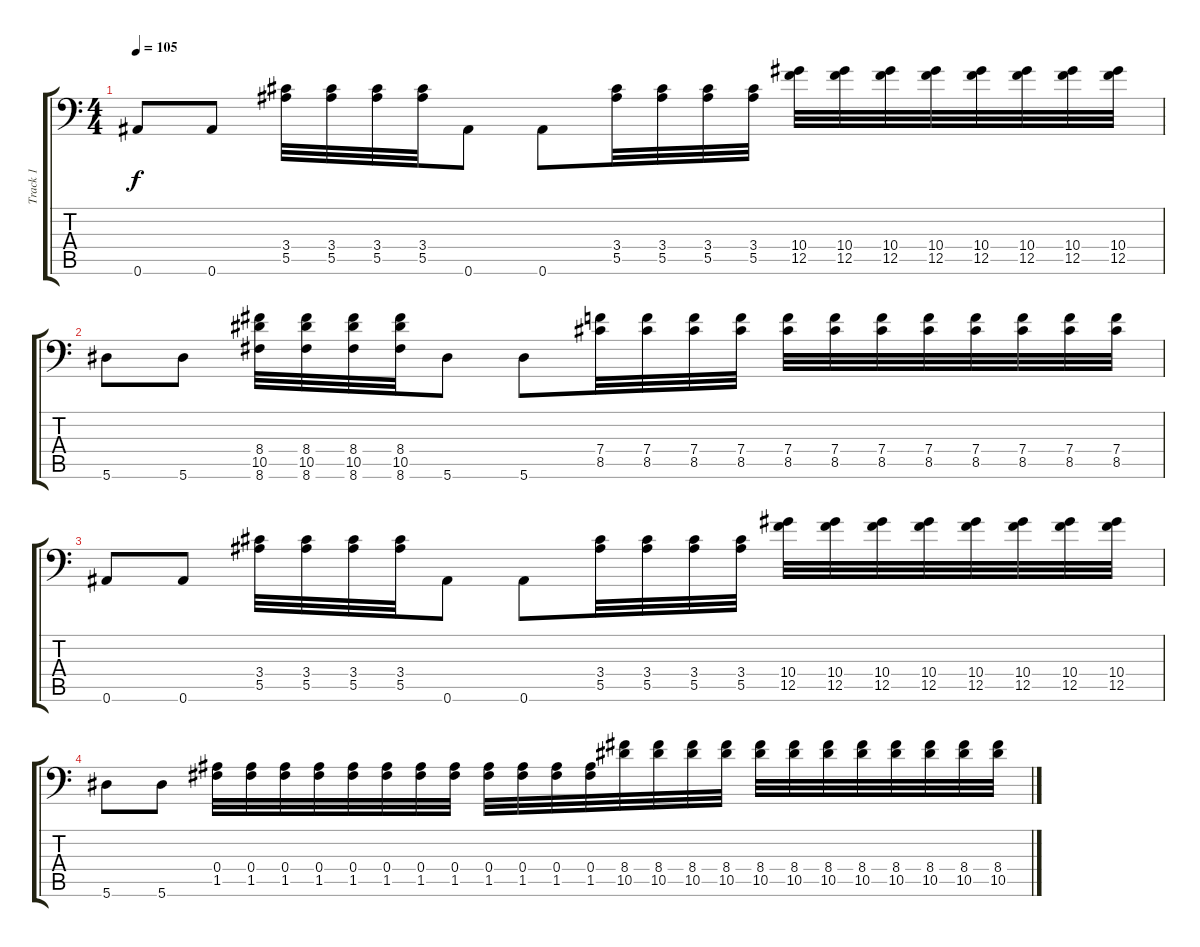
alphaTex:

\track ("Track 1" "Track 1") {instrument distortionguitar}
\staff {score tabs}
\tuning (C4 G3 Eb3 Bb2 F2 Bb1) {hide}
\ts (4 4)
\tempo 105
\clef f4
\ks c
0.6.8{dy f} 0.6.8 (3.4 5.5).32 (3.4 5.5).32 (3.4 5.5).32 (3.4 5.5).32 0.6.8 0.6.8 (3.4 5.5).32 (3.4 5.5).32 (3.4 5.5).32 (3.4 5.5).32 (10.4 12.5).32 (10.4 12.5).32 (10.4 12.5).32 (10.4 12.5).32 (10.4 12.5).32 (10.4 12.5).32 (10.4 12.5).32 (10.4 12.5).32 |
5.6.8 5.6.8 (8.4 10.5 8.6).32 (8.4 10.5 8.6).32 (8.4 10.5 8.6).32 (8.4 10.5 8.6).32 5.6.8 5.6.8 (7.4 8.5).32 (7.4 8.5).32 (7.4 8.5).32 (7.4 8.5).32 (7.4 8.5).32 (7.4 8.5).32 (7.4 8.5).32 (7.4 8.5).32 (7.4 8.5).32 (7.4 8.5).32 (7.4 8.5).32 (7.4 8.5).32 |
0.6.8 0.6.8 (3.4 5.5).32 (3.4 5.5).32 (3.4 5.5).32 (3.4 5.5).32 0.6.8 0.6.8 (3.4 5.5).32 (3.4 5.5).32 (3.4 5.5).32 (3.4 5.5).32 (10.4 12.5).32 (10.4 12.5).32 (10.4 12.5).32 (10.4 12.5).32 (10.4 12.5).32 (10.4 12.5).32 (10.4 12.5).32 (10.4 12.5).32 |
5.6.8 5.6.8 (0.4 1.5).32 (0.4 1.5).32 (0.4 1.5).32 (0.4 1.5).32 (0.4 1.5).32 (0.4 1.5).32 (0.4 1.5).32 (0.4 1.5).32 (0.4 1.5).32 (0.4 1.5).32 (0.4 1.5).32 (0.4 1.5).32 (8.4 10.5).32 (8.4 10.5).32 (8.4 10.5).32 (8.4 10.5).32 (8.4 10.5).32 (8.4 10.5).32 (8.4 10.5).32 (8.4 10.5).32 (8.4 10.5).32 (8.4 10.5).32 (8.4 10.5).32 (8.4 10.5).32
